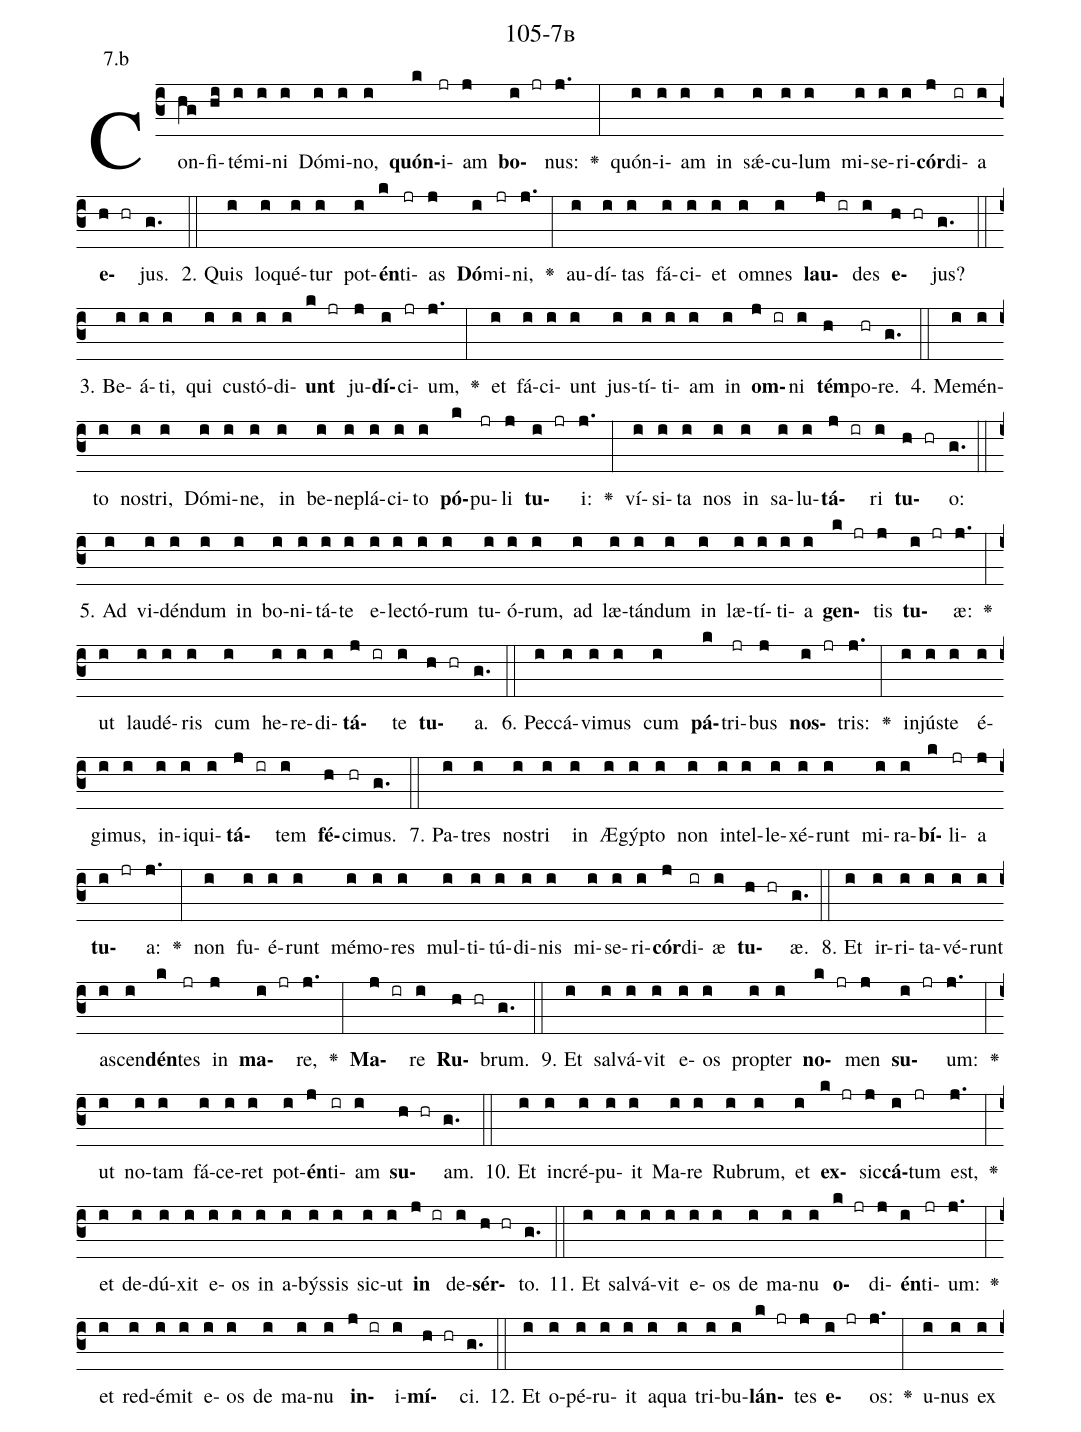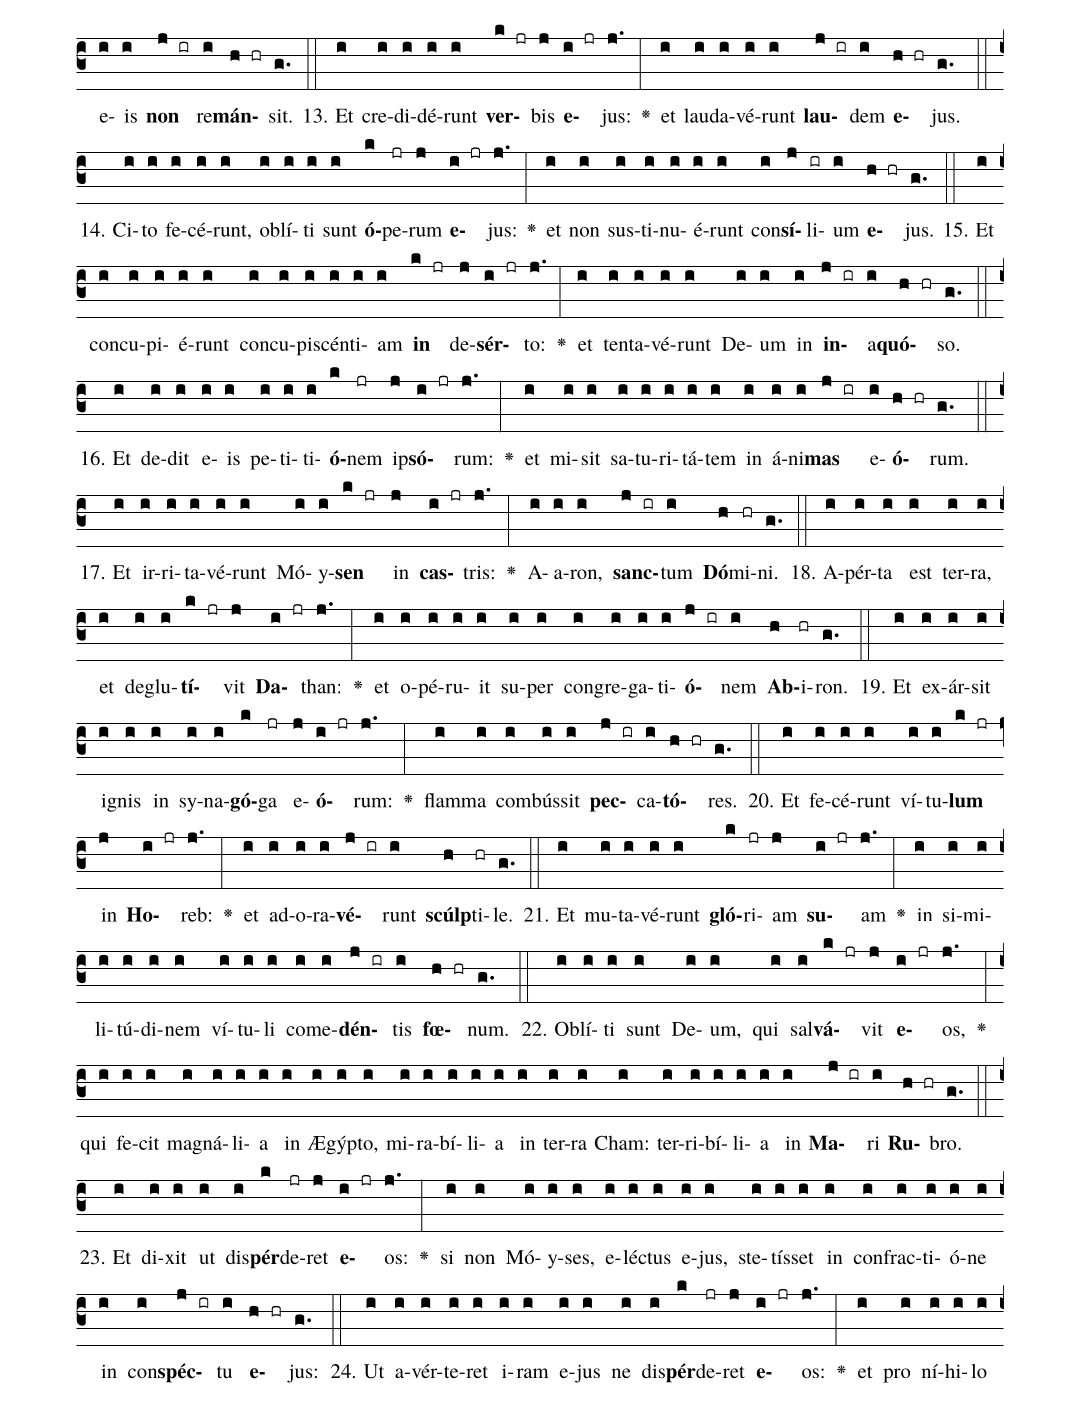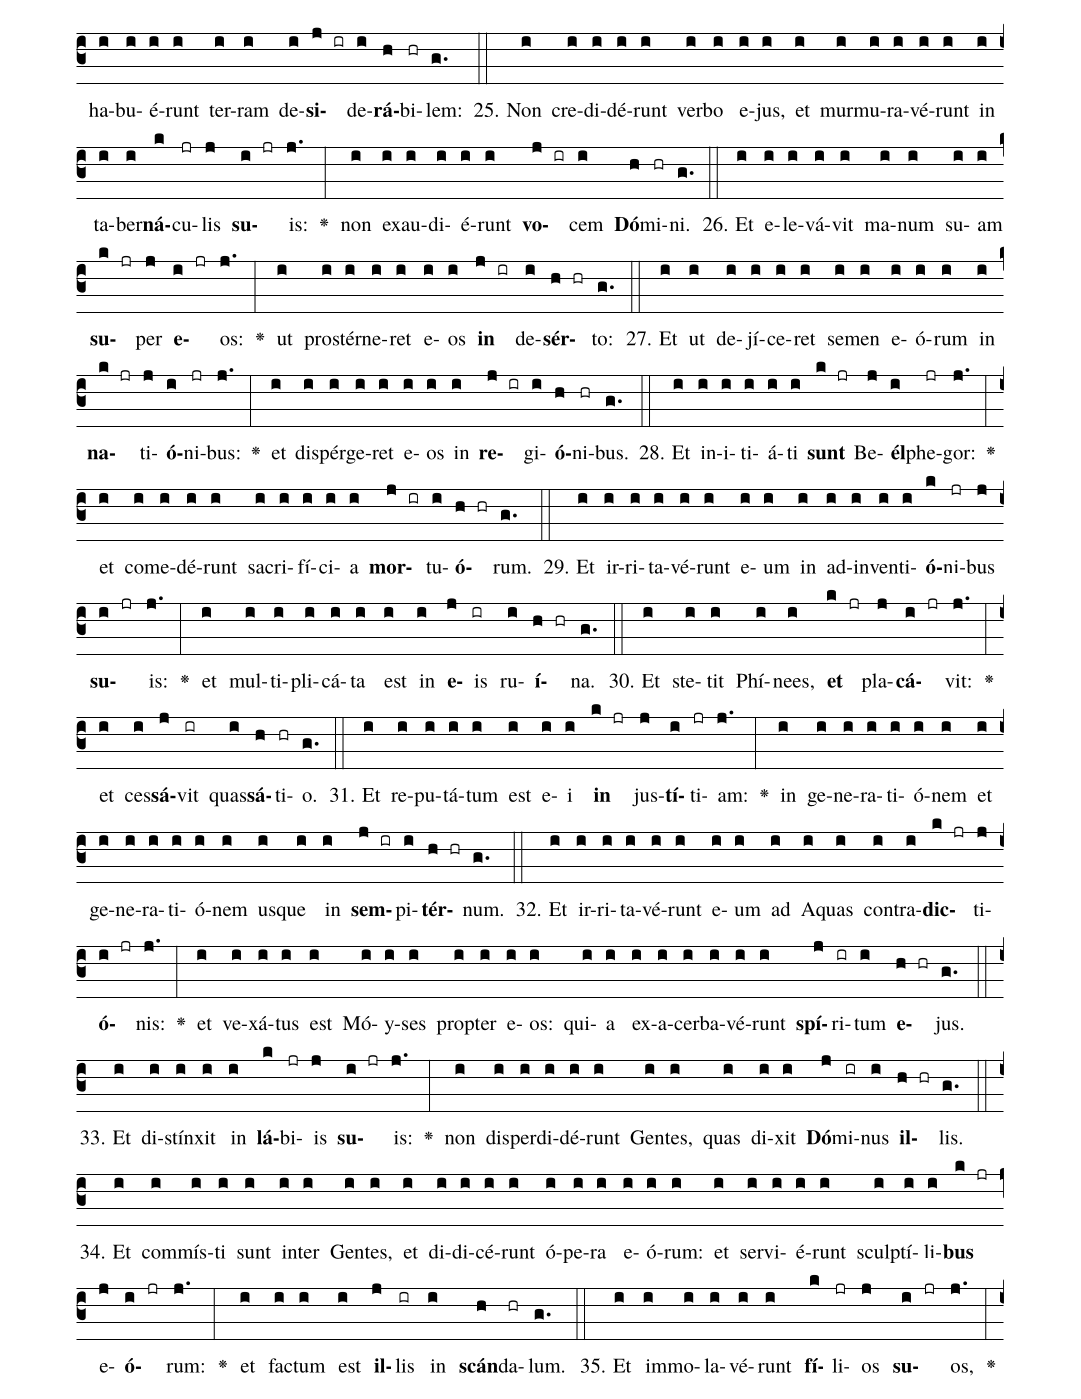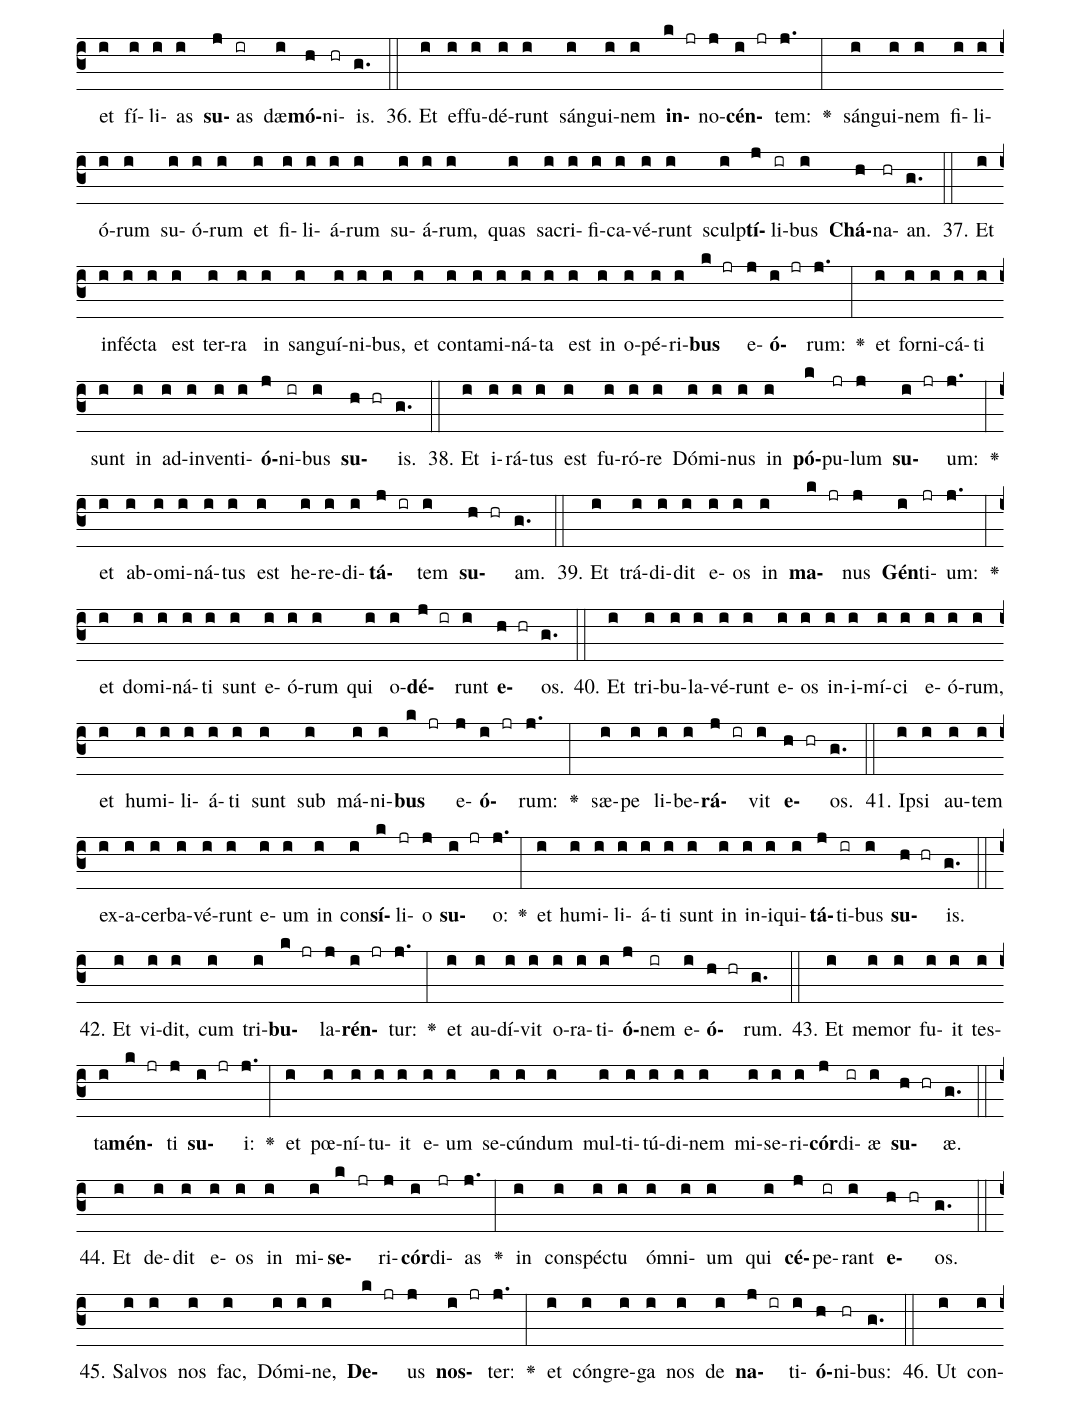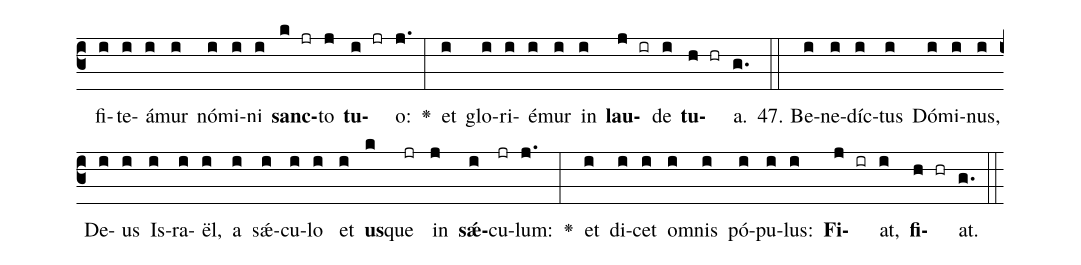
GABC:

name: 105-7b;
annotation: 7.b;
%%
(c3)Con(hg)fi(hi)té(i)mi(i)ni(i) Dó(i)mi(i)no,(i) <b>quón</b>(k)i(jr)am(j) <b>bo</b>(i jr)nus:(j.) <v>\greheightstar</v>(:) quón(i)i(i)am(i) in(i) sǽ(i)cu(i)lum(i) mi(i)se(i)ri(i)<b>cór</b>(j)di(ir)a(i) <b>e</b>(h hr)jus.(g.) (::)
2. Quis(i) lo(i)qué(i)tur(i) pot(i)<b>én</b>(k)ti(jr)as(j) <b>Dó</b>(i)mi(jr)ni,(j.) <v>\greheightstar</v>(:) au(i)dí(i)tas(i) fá(i)ci(i)et(i) om(i)nes(i) <b>lau</b>(j ir)des(i) <b>e</b>(h hr)jus?(g.) (::)
3. Be(i)á(i)ti,(i) qui(i) cus(i)tó(i)di(i)<b>unt</b>(k jr) ju(j)<b>dí</b>(i)ci(jr)um,(j.) <v>\greheightstar</v>(:) et(i) fá(i)ci(i)unt(i) jus(i)tí(i)ti(i)am(i) in(i) <b>om</b>(j ir)ni(i) <b>tém</b>(h)po(hr)re.(g.) (::)
4. Me(i)mén(i)to(i) nos(i)tri,(i) Dó(i)mi(i)ne,(i) in(i) be(i)ne(i)plá(i)ci(i)to(i) <b>pó</b>(k)pu(jr)li(j) <b>tu</b>(i jr)i:(j.) <v>\greheightstar</v>(:) ví(i)si(i)ta(i) nos(i) in(i) sa(i)lu(i)<b>tá</b>(j ir)ri(i) <b>tu</b>(h hr)o:(g.) (::)
5. Ad(i) vi(i)dén(i)dum(i) in(i) bo(i)ni(i)tá(i)te(i) e(i)lec(i)tó(i)rum(i) tu(i)ó(i)rum,(i) ad(i) læ(i)tán(i)dum(i) in(i) læ(i)tí(i)ti(i)a(i) <b>gen</b>(k jr)tis(j) <b>tu</b>(i jr)æ:(j.) <v>\greheightstar</v>(:) ut(i) lau(i)dé(i)ris(i) cum(i) he(i)re(i)di(i)<b>tá</b>(j ir)te(i) <b>tu</b>(h hr)a.(g.) (::)
6. Pec(i)cá(i)vi(i)mus(i) cum(i) <b>pá</b>(k)tri(jr)bus(j) <b>nos</b>(i jr)tris:(j.) <v>\greheightstar</v>(:) in(i)jús(i)te(i) é(i)gi(i)mus,(i) in(i)i(i)qui(i)<b>tá</b>(j ir)tem(i) <b>fé</b>(h)ci(hr)mus.(g.) (::)
7. Pa(i)tres(i) nos(i)tri(i) in(i) Æ(i)gýp(i)to(i) non(i) in(i)tel(i)le(i)xé(i)runt(i) mi(i)ra(i)<b>bí</b>(k)li(jr)a(j) <b>tu</b>(i jr)a:(j.) <v>\greheightstar</v>(:) non(i) fu(i)é(i)runt(i) mé(i)mo(i)res(i) mul(i)ti(i)tú(i)di(i)nis(i) mi(i)se(i)ri(i)<b>cór</b>(j)di(ir)æ(i) <b>tu</b>(h hr)æ.(g.) (::)
8. Et(i) ir(i)ri(i)ta(i)vé(i)runt(i) a(i)scen(i)<b>dén</b>(k)tes(jr) in(j) <b>ma</b>(i jr)re,(j.) <v>\greheightstar</v>(:) <b>Ma</b>(j ir)re(i) <b>Ru</b>(h hr)brum.(g.) (::)
9. Et(i) sal(i)vá(i)vit(i) e(i)os(i) prop(i)ter(i) <b>no</b>(k jr)men(j) <b>su</b>(i jr)um:(j.) <v>\greheightstar</v>(:) ut(i) no(i)tam(i) fá(i)ce(i)ret(i) pot(i)<b>én</b>(j)ti(ir)am(i) <b>su</b>(h hr)am.(g.) (::)
10. Et(i) in(i)cré(i)pu(i)it(i) Ma(i)re(i) Ru(i)brum,(i) et(i) <b>ex</b>(k jr)sic(j)<b>cá</b>(i)tum(jr) est,(j.) <v>\greheightstar</v>(:) et(i) de(i)dú(i)xit(i) e(i)os(i) in(i) a(i)býs(i)sis(i) sic(i)ut(i) <b>in</b>(j ir) de(i)<b>sér</b>(h hr)to.(g.) (::)
11. Et(i) sal(i)vá(i)vit(i) e(i)os(i) de(i) ma(i)nu(i) <b>o</b>(k jr)di(j)<b>én</b>(i)ti(jr)um:(j.) <v>\greheightstar</v>(:) et(i) red(i)é(i)mit(i) e(i)os(i) de(i) ma(i)nu(i) <b>in</b>(j ir)i(i)<b>mí</b>(h hr)ci.(g.) (::)
12. Et(i) o(i)pé(i)ru(i)it(i) a(i)qua(i) tri(i)bu(i)<b>lán</b>(k jr)tes(j) <b>e</b>(i jr)os:(j.) <v>\greheightstar</v>(:) u(i)nus(i) ex(i) e(i)is(i) <b>non</b>(j ir) re(i)<b>mán</b>(h hr)sit.(g.) (::)
13. Et(i) cre(i)di(i)dé(i)runt(i) <b>ver</b>(k jr)bis(j) <b>e</b>(i jr)jus:(j.) <v>\greheightstar</v>(:) et(i) lau(i)da(i)vé(i)runt(i) <b>lau</b>(j ir)dem(i) <b>e</b>(h hr)jus.(g.) (::)
14. Ci(i)to(i) fe(i)cé(i)runt,(i) ob(i)lí(i)ti(i) sunt(i) <b>ó</b>(k)pe(jr)rum(j) <b>e</b>(i jr)jus:(j.) <v>\greheightstar</v>(:) et(i) non(i) sus(i)ti(i)nu(i)é(i)runt(i) con(i)<b>sí</b>(j)li(ir)um(i) <b>e</b>(h hr)jus.(g.) (::)
15. Et(i) con(i)cu(i)pi(i)é(i)runt(i) con(i)cu(i)pi(i)scén(i)ti(i)am(i) <b>in</b>(k jr) de(j)<b>sér</b>(i jr)to:(j.) <v>\greheightstar</v>(:) et(i) ten(i)ta(i)vé(i)runt(i) De(i)um(i) in(i) <b>in</b>(j ir)a(i)<b>quó</b>(h hr)so.(g.) (::)
16. Et(i) de(i)dit(i) e(i)is(i) pe(i)ti(i)ti(i)<b>ó</b>(k)nem(jr) ip(j)<b>só</b>(i jr)rum:(j.) <v>\greheightstar</v>(:) et(i) mi(i)sit(i) sa(i)tu(i)ri(i)tá(i)tem(i) in(i) á(i)ni(i)<b>mas</b>(j ir) e(i)<b>ó</b>(h hr)rum.(g.) (::)
17. Et(i) ir(i)ri(i)ta(i)vé(i)runt(i) Mó(i)y(i)<b>sen</b>(k jr) in(j) <b>cas</b>(i jr)tris:(j.) <v>\greheightstar</v>(:) A(i)a(i)ron,(i) <b>sanc</b>(j ir)tum(i) <b>Dó</b>(h)mi(hr)ni.(g.) (::)
18. A(i)pér(i)ta(i) est(i) ter(i)ra,(i) et(i) de(i)glu(i)<b>tí</b>(k jr)vit(j) <b>Da</b>(i jr)than:(j.) <v>\greheightstar</v>(:) et(i) o(i)pé(i)ru(i)it(i) su(i)per(i) con(i)gre(i)ga(i)ti(i)<b>ó</b>(j ir)nem(i) <b>Ab</b>(h)i(hr)ron.(g.) (::)
19. Et(i) ex(i)ár(i)sit(i) i(i)gnis(i) in(i) sy(i)na(i)<b>gó</b>(k)ga(jr) e(j)<b>ó</b>(i jr)rum:(j.) <v>\greheightstar</v>(:) flam(i)ma(i) com(i)bús(i)sit(i) <b>pec</b>(j ir)ca(i)<b>tó</b>(h hr)res.(g.) (::)
20. Et(i) fe(i)cé(i)runt(i) ví(i)tu(i)<b>lum</b>(k jr) in(j) <b>Ho</b>(i jr)reb:(j.) <v>\greheightstar</v>(:) et(i) ad(i)o(i)ra(i)<b>vé</b>(j ir)runt(i) <b>scúlp</b>(h)ti(hr)le.(g.) (::)
21. Et(i) mu(i)ta(i)vé(i)runt(i) <b>gló</b>(k)ri(jr)am(j) <b>su</b>(i jr)am(j.) <v>\greheightstar</v>(:) in(i) si(i)mi(i)li(i)tú(i)di(i)nem(i) ví(i)tu(i)li(i) com(i)e(i)<b>dén</b>(j ir)tis(i) <b>fœ</b>(h hr)num.(g.) (::)
22. Ob(i)lí(i)ti(i) sunt(i) De(i)um,(i) qui(i) sal(i)<b>vá</b>(k jr)vit(j) <b>e</b>(i jr)os,(j.) <v>\greheightstar</v>(:) qui(i) fe(i)cit(i) ma(i)gná(i)li(i)a(i) in(i) Æ(i)gýp(i)to,(i) mi(i)ra(i)bí(i)li(i)a(i) in(i) ter(i)ra(i) Cham:(i) ter(i)ri(i)bí(i)li(i)a(i) in(i) <b>Ma</b>(j ir)ri(i) <b>Ru</b>(h hr)bro.(g.) (::)
23. Et(i) di(i)xit(i) ut(i) dis(i)<b>pér</b>(k)de(jr)ret(j) <b>e</b>(i jr)os:(j.) <v>\greheightstar</v>(:) si(i) non(i) Mó(i)y(i)ses,(i) e(i)léc(i)tus(i) e(i)jus,(i) ste(i)tís(i)set(i) in(i) con(i)frac(i)ti(i)ó(i)ne(i) in(i) con(i)<b>spéc</b>(j ir)tu(i) <b>e</b>(h hr)jus:(g.) (::)
24. Ut(i) a(i)vér(i)te(i)ret(i) i(i)ram(i) e(i)jus(i) ne(i) dis(i)<b>pér</b>(k)de(jr)ret(j) <b>e</b>(i jr)os:(j.) <v>\greheightstar</v>(:) et(i) pro(i) ní(i)hi(i)lo(i) ha(i)bu(i)é(i)runt(i) ter(i)ram(i) de(i)<b>si</b>(j ir)de(i)<b>rá</b>(h)bi(hr)lem:(g.) (::)
25. Non(i) cre(i)di(i)dé(i)runt(i) ver(i)bo(i) e(i)jus,(i) et(i) mur(i)mu(i)ra(i)vé(i)runt(i) in(i) ta(i)ber(i)<b>ná</b>(k)cu(jr)lis(j) <b>su</b>(i jr)is:(j.) <v>\greheightstar</v>(:) non(i) ex(i)au(i)di(i)é(i)runt(i) <b>vo</b>(j ir)cem(i) <b>Dó</b>(h)mi(hr)ni.(g.) (::)
26. Et(i) e(i)le(i)vá(i)vit(i) ma(i)num(i) su(i)am(i) <b>su</b>(k jr)per(j) <b>e</b>(i jr)os:(j.) <v>\greheightstar</v>(:) ut(i) pro(i)stér(i)ne(i)ret(i) e(i)os(i) <b>in</b>(j ir) de(i)<b>sér</b>(h hr)to:(g.) (::)
27. Et(i) ut(i) de(i)jí(i)ce(i)ret(i) se(i)men(i) e(i)ó(i)rum(i) in(i) <b>na</b>(k jr)ti(j)<b>ó</b>(i)ni(jr)bus:(j.) <v>\greheightstar</v>(:) et(i) di(i)spér(i)ge(i)ret(i) e(i)os(i) in(i) <b>re</b>(j ir)gi(i)<b>ó</b>(h)ni(hr)bus.(g.) (::)
28. Et(i) in(i)i(i)ti(i)á(i)ti(i) <b>sunt</b>(k jr) Be(j)<b>él</b>(i)phe(jr)gor:(j.) <v>\greheightstar</v>(:) et(i) com(i)e(i)dé(i)runt(i) sa(i)cri(i)fí(i)ci(i)a(i) <b>mor</b>(j ir)tu(i)<b>ó</b>(h hr)rum.(g.) (::)
29. Et(i) ir(i)ri(i)ta(i)vé(i)runt(i) e(i)um(i) in(i) ad(i)in(i)ven(i)ti(i)<b>ó</b>(k)ni(jr)bus(j) <b>su</b>(i jr)is:(j.) <v>\greheightstar</v>(:) et(i) mul(i)ti(i)pli(i)cá(i)ta(i) est(i) in(i) <b>e</b>(j)is(ir) ru(i)<b>í</b>(h hr)na.(g.) (::)
30. Et(i) ste(i)tit(i) Phí(i)nees,(i) <b>et</b>(k jr) pla(j)<b>cá</b>(i jr)vit:(j.) <v>\greheightstar</v>(:) et(i) ces(i)<b>sá</b>(j)vit(ir) quas(i)<b>sá</b>(h)ti(hr)o.(g.) (::)
31. Et(i) re(i)pu(i)tá(i)tum(i) est(i) e(i)i(i) <b>in</b>(k jr) jus(j)<b>tí</b>(i)ti(jr)am:(j.) <v>\greheightstar</v>(:) in(i) ge(i)ne(i)ra(i)ti(i)ó(i)nem(i) et(i) ge(i)ne(i)ra(i)ti(i)ó(i)nem(i) us(i)que(i) in(i) <b>sem</b>(j ir)pi(i)<b>tér</b>(h hr)num.(g.) (::)
32. Et(i) ir(i)ri(i)ta(i)vé(i)runt(i) e(i)um(i) ad(i) A(i)quas(i) con(i)tra(i)<b>dic</b>(k jr)ti(j)<b>ó</b>(i jr)nis:(j.) <v>\greheightstar</v>(:) et(i) ve(i)xá(i)tus(i) est(i) Mó(i)y(i)ses(i) prop(i)ter(i) e(i)os:(i) qui(i)a(i) ex(i)a(i)cer(i)ba(i)vé(i)runt(i) <b>spí</b>(j)ri(ir)tum(i) <b>e</b>(h hr)jus.(g.) (::)
33. Et(i) di(i)stín(i)xit(i) in(i) <b>lá</b>(k)bi(jr)is(j) <b>su</b>(i jr)is:(j.) <v>\greheightstar</v>(:) non(i) dis(i)per(i)di(i)dé(i)runt(i) Gen(i)tes,(i) quas(i) di(i)xit(i) <b>Dó</b>(j)mi(ir)nus(i) <b>il</b>(h hr)lis.(g.) (::)
34. Et(i) com(i)mís(i)ti(i) sunt(i) in(i)ter(i) Gen(i)tes,(i) et(i) di(i)di(i)cé(i)runt(i) ó(i)pe(i)ra(i) e(i)ó(i)rum:(i) et(i) ser(i)vi(i)é(i)runt(i) sculp(i)tí(i)li(i)<b>bus</b>(k jr) e(j)<b>ó</b>(i jr)rum:(j.) <v>\greheightstar</v>(:) et(i) fac(i)tum(i) est(i) <b>il</b>(j)lis(ir) in(i) <b>scán</b>(h)da(hr)lum.(g.) (::)
35. Et(i) im(i)mo(i)la(i)vé(i)runt(i) <b>fí</b>(k)li(jr)os(j) <b>su</b>(i jr)os,(j.) <v>\greheightstar</v>(:) et(i) fí(i)li(i)as(i) <b>su</b>(j)as(ir) dæ(i)<b>mó</b>(h)ni(hr)is.(g.) (::)
36. Et(i) ef(i)fu(i)dé(i)runt(i) sán(i)gui(i)nem(i) <b>in</b>(k jr)no(j)<b>cén</b>(i jr)tem:(j.) <v>\greheightstar</v>(:) sán(i)gui(i)nem(i) fi(i)li(i)ó(i)rum(i) su(i)ó(i)rum(i) et(i) fi(i)li(i)á(i)rum(i) su(i)á(i)rum,(i) quas(i) sa(i)cri(i)fi(i)ca(i)vé(i)runt(i) sculp(i)<b>tí</b>(j)li(ir)bus(i) <b>Chá</b>(h)na(hr)an.(g.) (::)
37. Et(i) in(i)féc(i)ta(i) est(i) ter(i)ra(i) in(i) san(i)guí(i)ni(i)bus,(i) et(i) con(i)ta(i)mi(i)ná(i)ta(i) est(i) in(i) o(i)pé(i)ri(i)<b>bus</b>(k jr) e(j)<b>ó</b>(i jr)rum:(j.) <v>\greheightstar</v>(:) et(i) for(i)ni(i)cá(i)ti(i) sunt(i) in(i) ad(i)in(i)ven(i)ti(i)<b>ó</b>(j)ni(ir)bus(i) <b>su</b>(h hr)is.(g.) (::)
38. Et(i) i(i)rá(i)tus(i) est(i) fu(i)ró(i)re(i) Dó(i)mi(i)nus(i) in(i) <b>pó</b>(k)pu(jr)lum(j) <b>su</b>(i jr)um:(j.) <v>\greheightstar</v>(:) et(i) ab(i)o(i)mi(i)ná(i)tus(i) est(i) he(i)re(i)di(i)<b>tá</b>(j ir)tem(i) <b>su</b>(h hr)am.(g.) (::)
39. Et(i) trá(i)di(i)dit(i) e(i)os(i) in(i) <b>ma</b>(k jr)nus(j) <b>Gén</b>(i)ti(jr)um:(j.) <v>\greheightstar</v>(:) et(i) do(i)mi(i)ná(i)ti(i) sunt(i) e(i)ó(i)rum(i) qui(i) o(i)<b>dé</b>(j ir)runt(i) <b>e</b>(h hr)os.(g.) (::)
40. Et(i) tri(i)bu(i)la(i)vé(i)runt(i) e(i)os(i) in(i)i(i)mí(i)ci(i) e(i)ó(i)rum,(i) et(i) hu(i)mi(i)li(i)á(i)ti(i) sunt(i) sub(i) má(i)ni(i)<b>bus</b>(k jr) e(j)<b>ó</b>(i jr)rum:(j.) <v>\greheightstar</v>(:) sæ(i)pe(i) li(i)be(i)<b>rá</b>(j ir)vit(i) <b>e</b>(h hr)os.(g.) (::)
41. Ip(i)si(i) au(i)tem(i) ex(i)a(i)cer(i)ba(i)vé(i)runt(i) e(i)um(i) in(i) con(i)<b>sí</b>(k)li(jr)o(j) <b>su</b>(i jr)o:(j.) <v>\greheightstar</v>(:) et(i) hu(i)mi(i)li(i)á(i)ti(i) sunt(i) in(i) in(i)i(i)qui(i)<b>tá</b>(j)ti(ir)bus(i) <b>su</b>(h hr)is.(g.) (::)
42. Et(i) vi(i)dit,(i) cum(i) tri(i)<b>bu</b>(k jr)la(j)<b>rén</b>(i jr)tur:(j.) <v>\greheightstar</v>(:) et(i) au(i)dí(i)vit(i) o(i)ra(i)ti(i)<b>ó</b>(j)nem(ir) e(i)<b>ó</b>(h hr)rum.(g.) (::)
43. Et(i) me(i)mor(i) fu(i)it(i) tes(i)ta(i)<b>mén</b>(k jr)ti(j) <b>su</b>(i jr)i:(j.) <v>\greheightstar</v>(:) et(i) pœ(i)ní(i)tu(i)it(i) e(i)um(i) se(i)cún(i)dum(i) mul(i)ti(i)tú(i)di(i)nem(i) mi(i)se(i)ri(i)<b>cór</b>(j)di(ir)æ(i) <b>su</b>(h hr)æ.(g.) (::)
44. Et(i) de(i)dit(i) e(i)os(i) in(i) mi(i)<b>se</b>(k jr)ri(j)<b>cór</b>(i)di(jr)as(j.) <v>\greheightstar</v>(:) in(i) con(i)spéc(i)tu(i) óm(i)ni(i)um(i) qui(i) <b>cé</b>(j)pe(ir)rant(i) <b>e</b>(h hr)os.(g.) (::)
45. Sal(i)vos(i) nos(i) fac,(i) Dó(i)mi(i)ne,(i) <b>De</b>(k jr)us(j) <b>nos</b>(i jr)ter:(j.) <v>\greheightstar</v>(:) et(i) cón(i)gre(i)ga(i) nos(i) de(i) <b>na</b>(j ir)ti(i)<b>ó</b>(h)ni(hr)bus:(g.) (::)
46. Ut(i) con(i)fi(i)te(i)á(i)mur(i) nó(i)mi(i)ni(i) <b>sanc</b>(k jr)to(j) <b>tu</b>(i jr)o:(j.) <v>\greheightstar</v>(:) et(i) glo(i)ri(i)é(i)mur(i) in(i) <b>lau</b>(j ir)de(i) <b>tu</b>(h hr)a.(g.) (::)
47. Be(i)ne(i)díc(i)tus(i) Dó(i)mi(i)nus,(i) De(i)us(i) Is(i)ra(i)ël,(i) a(i) sǽ(i)cu(i)lo(i) et(i) <b>us</b>(k)que(jr) in(j) <b>sǽ</b>(i)cu(jr)lum:(j.) <v>\greheightstar</v>(:) et(i) di(i)cet(i) om(i)nis(i) pó(i)pu(i)lus:(i) <b>Fi</b>(j ir)at,(i) <b>fi</b>(h hr)at.(g.) (::)
